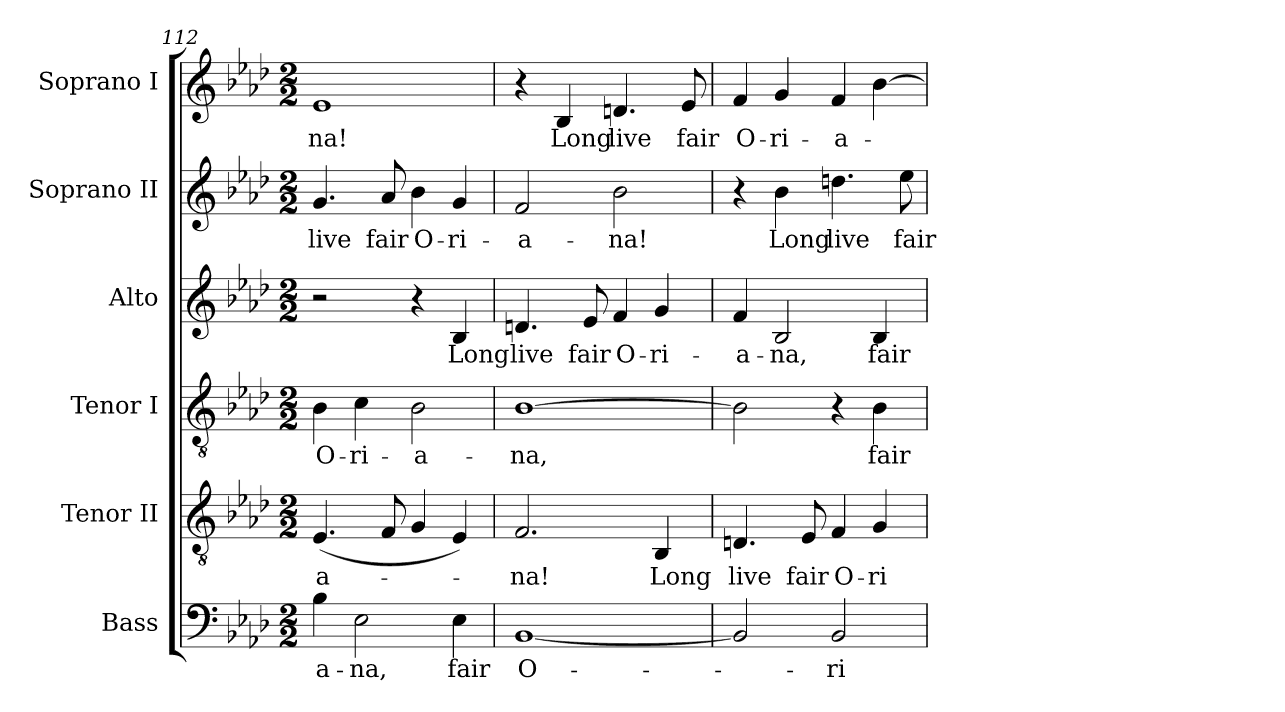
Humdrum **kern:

**kern	**text	**kern	**text	**kern	**text	**kern	**text	**kern	**text	**kern	**text
*part6	*part6	*part5	*part5	*part4	*part4	*part3	*part3	*part2	*part2	*part1	*part1
*staff6	*staff6	*staff5	*staff5	*staff4	*staff4	*staff3	*staff3	*staff2	*staff2	*staff1	*staff1
*I"Bass	*	*I"Tenor II	*	*I"Tenor I	*	*I"Alto	*	*I"Soprano II	*	*I"Soprano I	*
*I'B.	*	*I'T. II	*	*I'T. I	*	*I'A.	*	*I'S. II	*	*I'S. I	*
!!LO:LB:g=z
*clefF4	*	*clefGv2	*	*clefGv2	*	*clefG2	*	*clefG2	*	*clefG2	*
*	*	*ITrd7c12	*	*ITrd7c12	*	*	*	*	*	*	*
*k[b-e-a-d-]	*	*k[b-e-a-d-]	*	*k[b-e-a-d-]	*	*k[b-e-a-d-]	*	*k[b-e-a-d-]	*	*k[b-e-a-d-]	*
*A-:	*	*A-:	*	*A-:	*	*A-:	*	*A-:	*	*A-:	*
*M2/2	*	*M2/2	*	*M2/2	*	*M2/2	*	*M2/2	*	*M2/2	*
=112	=112	=112	=112	=112	=112	=112	=112	=112	=112	=112	=112
!	!LO:LY:b:color=#000000	!	!	!	!	!	!	!	!	!	!
!	!	!	!LO:LY:b:color=#000000	!	!	!	!	!	!	!	!
!	!	!	!	!	!LO:LY:b:color=#000000	!	!	!	!	!	!
!	!	!	!	!	!	!	!	!	!LO:LY:b:color=#000000	!	!
!	!	!	!	!	!	!	!	!	!	!	!LO:LY:b:color=#000000
4B-i\	-a-	(4.EE-i/	-a-	4BB-i\	O-	2r	.	4.gi/	live	1e-i	-na!
!	!LO:LY:b:color=#000000	!	!	!	!	!	!	!	!	!	!
!	!	!	!	!	!LO:LY:b:color=#000000	!	!	!	!	!	!
2E-i\	-na,	.	.	4Ci\	-ri-	.	.	.	.	.	.
!	!	!	!	!	!	!	!	!	!LO:LY:b:color=#000000	!	!
.	.	8FFi/	.	.	.	.	.	8a-i/	fair	.	.
!	!	!	!	!	!LO:LY:b:color=#000000	!	!	!	!	!	!
!	!	!	!	!	!	!	!	!	!LO:LY:b:color=#000000	!	!
.	.	4GGi/	.	2BB-i\	-a-	4r	.	4b-i\	O-	.	.
!	!LO:LY:b:color=#000000	!	!	!	!	!	!	!	!	!	!
!	!	!	!	!	!	!	!LO:LY:b:color=#000000	!	!	!	!
!	!	!	!	!	!	!	!	!	!LO:LY:b:color=#000000	!	!
4E-i\	fair	4EE-i/)	.	.	.	4B-i/	Long	4gi/	-ri-	.	.
=113	=113	=113	=113	=113	=113	=113	=113	=113	=113	=113	=113
!	!LO:LY:b:color=#000000	!	!	!	!	!	!	!	!	!	!
!	!	!	!LO:LY:b:color=#000000	!	!	!	!	!	!	!	!
!	!	!	!	!	!LO:LY:b:color=#000000	!	!	!	!	!	!
!	!	!	!	!	!	!	!LO:LY:b:color=#000000	!	!	!	!
!	!	!	!	!	!	!	!	!	!LO:LY:b:color=#000000	!	!
[<1BB-i	O-	2.FFi/	-na!	[>1BB-i	-na,	4.dni/	live	2fi/	-a-	4r	.
!	!	!	!	!	!	!	!	!	!	!	!LO:LY:b:color=#000000
.	.	.	.	.	.	.	.	.	.	4B-i/	Long
!	!	!	!	!	!	!	!LO:LY:b:color=#000000	!	!	!	!
.	.	.	.	.	.	8e-i/	fair	.	.	.	.
!	!	!	!	!	!	!	!LO:LY:b:color=#000000	!	!	!	!
!	!	!	!	!	!	!	!	!	!LO:LY:b:color=#000000	!	!
!	!	!	!	!	!	!	!	!	!	!	!LO:LY:b:color=#000000
.	.	.	.	.	.	4fi/	O-	2b-i\	-na!	4.dni/	live
!	!	!	!LO:LY:b:color=#000000	!	!	!	!	!	!	!	!
!	!	!	!	!	!	!	!LO:LY:b:color=#000000	!	!	!	!
.	.	4BBB-i/	Long	.	.	4gi/	-ri-	.	.	.	.
!	!	!	!	!	!	!	!	!	!	!	!LO:LY:b:color=#000000
.	.	.	.	.	.	.	.	.	.	8e-i/	fair
=114	=114	=114	=114	=114	=114	=114	=114	=114	=114	=114	=114
!	!	!	!LO:LY:b:color=#000000	!	!	!	!	!	!	!	!
!	!	!	!	!	!	!	!LO:LY:b:color=#000000	!	!	!	!
!	!	!	!	!	!	!	!	!	!	!	!LO:LY:b:color=#000000
2BB-i/]	.	4.DDni/	live	2BB-i\]	.	4fi/	-a-	4r	.	4fi/	O-
!	!	!	!	!	!	!	!LO:LY:b:color=#000000	!	!	!	!
!	!	!	!	!	!	!	!	!	!LO:LY:b:color=#000000	!	!
!	!	!	!	!	!	!	!	!	!	!	!LO:LY:b:color=#000000
.	.	.	.	.	.	2B-i/	-na,	4b-i\	Long	4gi/	-ri-
!	!	!	!LO:LY:b:color=#000000	!	!	!	!	!	!	!	!
.	.	8EE-i/	fair	.	.	.	.	.	.	.	.
!	!LO:LY:b:color=#000000	!	!	!	!	!	!	!	!	!	!
!	!	!	!LO:LY:b:color=#000000	!	!	!	!	!	!	!	!
!	!	!	!	!	!	!	!	!	!LO:LY:b:color=#000000	!	!
!	!	!	!	!	!	!	!	!	!	!	!LO:LY:b:color=#000000
2BB-i/	-ri-	4FFi/	O-	4r	.	.	.	4.ddni\	live	4fi/	-a-
!	!	!	!LO:LY:b:color=#000000	!	!	!	!	!	!	!	!
!	!	!	!	!	!LO:LY:b:color=#000000	!	!	!	!	!	!
!	!	!	!	!	!	!	!LO:LY:b:color=#000000	!	!	!	!
.	.	4GGi/	-ri-	4BB-i\	fair	4B-i/	fair	.	.	[>4b-i\	.
!	!	!	!	!	!	!	!	!	!LO:LY:b:color=#000000	!	!
.	.	.	.	.	.	.	.	8ee-i\	fair	.	.
=	=	=	=	=	=	=	=	=	=	=	=
*-	*-	*-	*-	*-	*-	*-	*-	*-	*-	*-	*-
